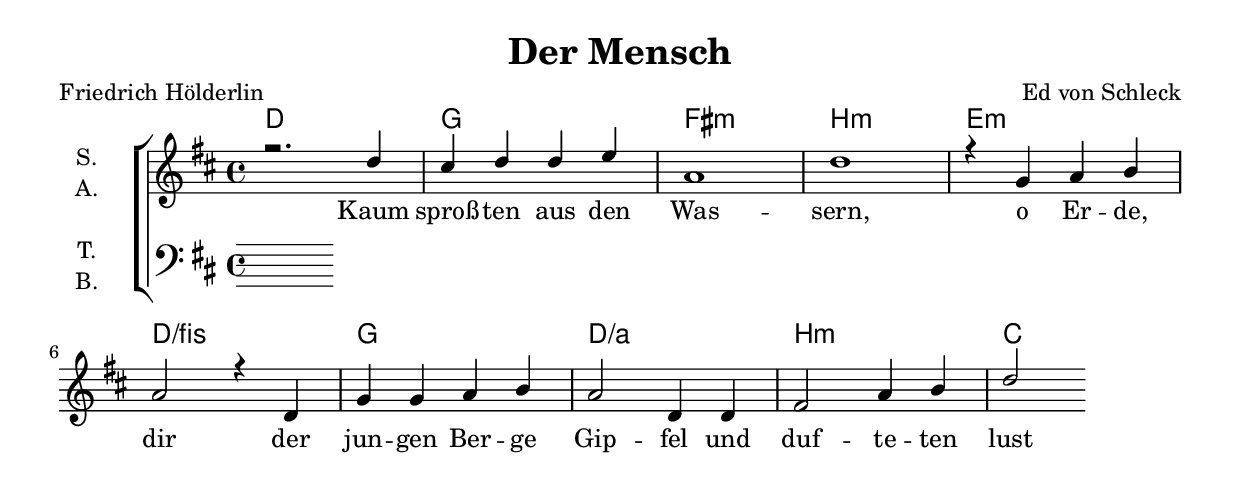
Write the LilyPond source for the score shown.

\version "2.19.82"

\header {
  title = "Der Mensch"
  composer = "Ed von Schleck"
  poet = "Friedrich Hölderlin"
}

\paper {
  #(set-paper-size "a4")
}

\layout {
  \context {
    \Voice
    \consists "Melody_engraver"
    \override Stem #'neutral-direction = #'()
  }
}

global = {
  \key d \major
  \time 4/4
}

chordNames = \chordmode {
  \global
  \germanChords
  d1 g fis:m b:m 
  e:m d/fis g d/a b:m
  c
}

soprano = \relative c'' {
  \global
  r2. d4
  cis d d e
  a,1
  d1
  
  r4 g, a b
  a2 r4 d,
  g g a b
  a2 d,4 d
  
  fis2 a4 b
  d2
}

alto = \relative c' {
  \global
  % Die Noten folgen hier.
  
}

tenor = \relative c' {
  \global
  % Die Noten folgen hier.
  
}

bass = \relative c {
  \global
  % Die Noten folgen hier.
  
}

verse = \lyricmode {
  Kaum sproß -- ten aus den Was -- sern, o Er -- de, dir
  der jun -- gen Ber -- ge Gip -- fel und duf -- te -- ten
  lust -- at -- mend, im -- mer -- grü -- ner Hai -- ne
  voll, in des O -- ze -- ans grau -- er Wild -- nis
}

chordsPart = \new ChordNames \chordNames

choirPart = \new ChoirStaff <<
  \new Staff \with {
    instrumentName = \markup \center-column { "S." "A." }
  } <<
    \new Voice = "soprano" { \voiceOne \soprano }
    \new Voice = "alto" { \voiceTwo \alto }
  >>
  \new Lyrics \with {
    \override VerticalAxisGroup #'staff-affinity = #CENTER
  } \lyricsto "soprano" \verse
  \new Staff \with {
    instrumentName = \markup \center-column { "T." "B." }
  } <<
    \clef bass
    \new Voice = "tenor" { \voiceOne \tenor }
    \new Voice = "bass" { \voiceTwo \bass }
  >>
>>

\score {
  <<
    \chordsPart
    \choirPart
  >>
  \layout { }
  \midi {
    \tempo 4=120
  }
}
